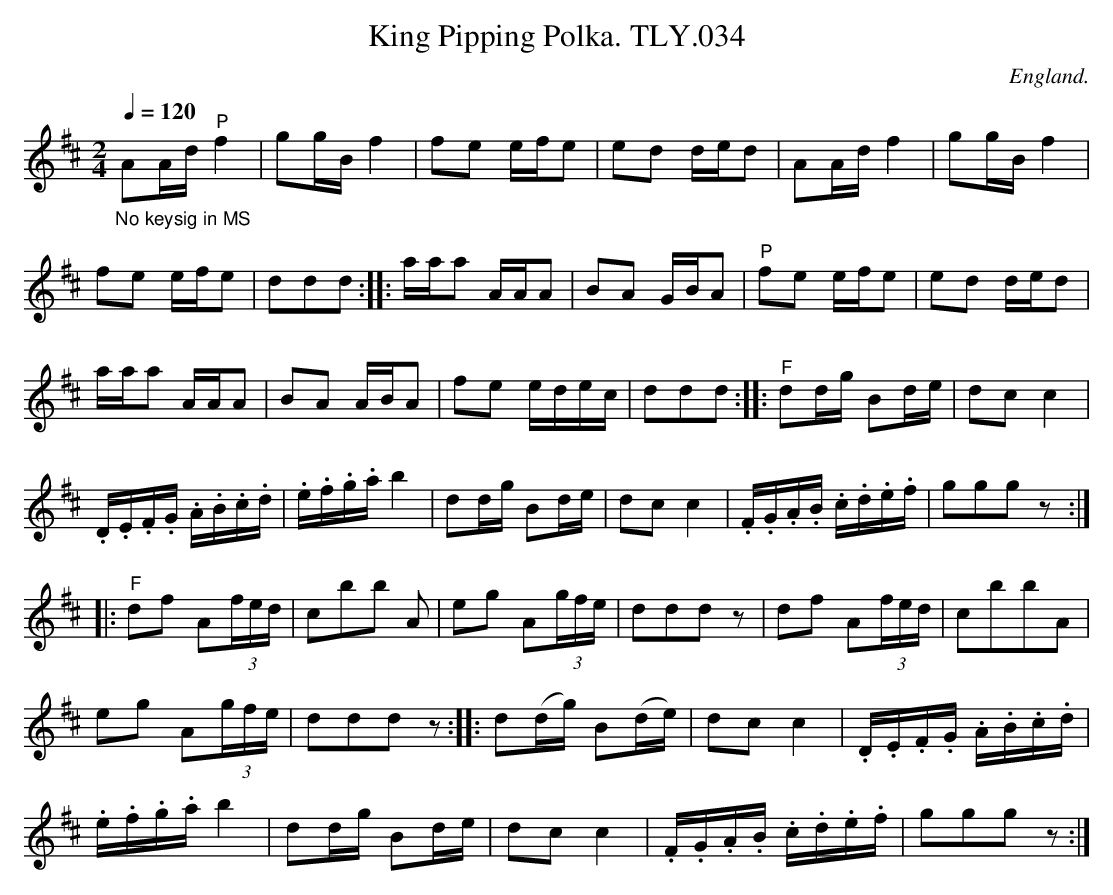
X:1
T:King Pipping Polka. TLY.034
M:2/4
L:1/16
Q:1/4=120
O:England.
K:D
"_No keysig in MS"A2Ad "^P"f4|g2gB f4|f2e2 efe2|\
e2d2 ded2|A2Ad f4|g2gB f4|
f2e2 efe2|d2d2d2::aaa2 AAA2|B2A2 GBA2|"^P"f2e2 efe2|e2d2 ded2|
aaa2 AAA2|B2A2 ABA2|f2e2 edec|d2d2d2::"^F"d2dg B2de|d2c2 c4|
.D.E.F.G .A.B.c.d|.e.f.g.a b4|d2dg B2de|d2c2 c4|\
.F.G.A.B .c.d.e.f|g2g2g2z2:|
|:"^F"d2f2 A2(3fed|c2b2b2 A2|e2g2 A2(3gfe|d2d2d2 z2|d2f2 A2(3fed|\
c2b2b2A2|
e2g2 A2(3gfe|d2d2d2 z2::d2(dg) B2(de)|d2c2 c4|.D.E.F.G .A.B.c.d|
.e.f.g.a b4|d2dg B2de|d2c2 c4|.F.G.A.B .c.d.e.f|g2g2g2 z2:|
